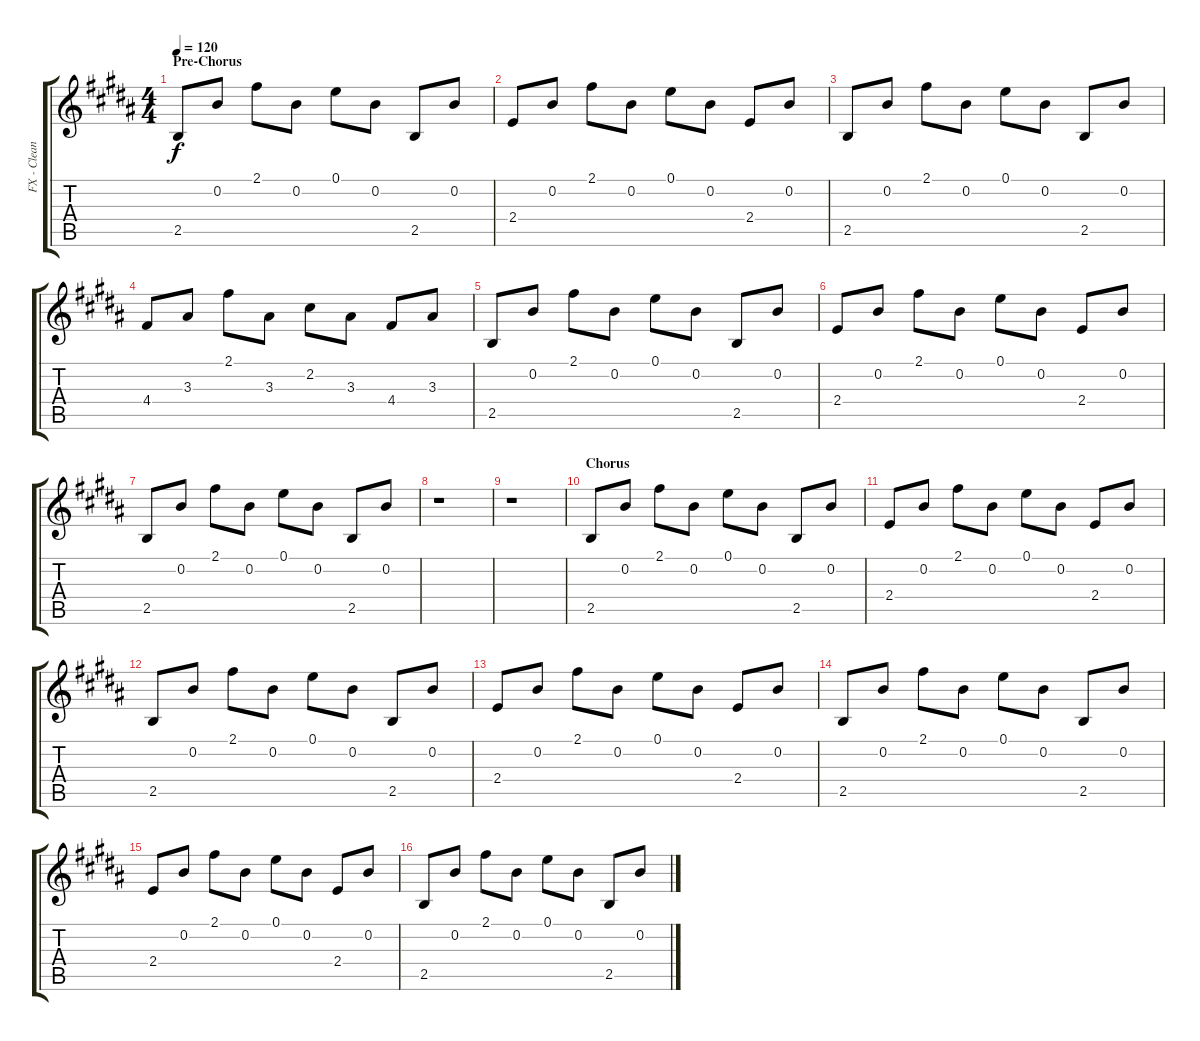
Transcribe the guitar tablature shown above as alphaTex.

\track ("FX - Clean Guitar" "FX - Clean") {instrument electricguitarclean}
\staff {score tabs}
\tuning (E4 B3 G3 D3 A2 E2) {hide}
\ts (4 4)
\section ("" "Pre-Chorus")
\tempo 120
\clef g2
\ks b
2.5.8{dy f} 0.2.8 2.1.8 0.2.8 0.1.8 0.2.8 2.5.8 0.2.8 |
2.4.8 0.2.8 2.1.8 0.2.8 0.1.8 0.2.8 2.4.8 0.2.8 |
2.5.8 0.2.8 2.1.8 0.2.8 0.1.8 0.2.8 2.5.8 0.2.8 |
4.4.8 3.3.8 2.1.8 3.3.8 2.2.8 3.3.8 4.4.8 3.3.8 |
2.5.8 0.2.8 2.1.8 0.2.8 0.1.8 0.2.8 2.5.8 0.2.8 |
2.4.8 0.2.8 2.1.8 0.2.8 0.1.8 0.2.8 2.4.8 0.2.8 |
2.5.8 0.2.8 2.1.8 0.2.8 0.1.8 0.2.8 2.5.8 0.2.8 |
r.1 |
r.1 |
\section ("" "Chorus")
2.5.8 0.2.8 2.1.8 0.2.8 0.1.8 0.2.8 2.5.8 0.2.8 |
2.4.8 0.2.8 2.1.8 0.2.8 0.1.8 0.2.8 2.4.8 0.2.8 |
2.5.8 0.2.8 2.1.8 0.2.8 0.1.8 0.2.8 2.5.8 0.2.8 |
2.4.8 0.2.8 2.1.8 0.2.8 0.1.8 0.2.8 2.4.8 0.2.8 |
2.5.8 0.2.8 2.1.8 0.2.8 0.1.8 0.2.8 2.5.8 0.2.8 |
2.4.8 0.2.8 2.1.8 0.2.8 0.1.8 0.2.8 2.4.8 0.2.8 |
2.5.8 0.2.8 2.1.8 0.2.8 0.1.8 0.2.8 2.5.8 0.2.8
